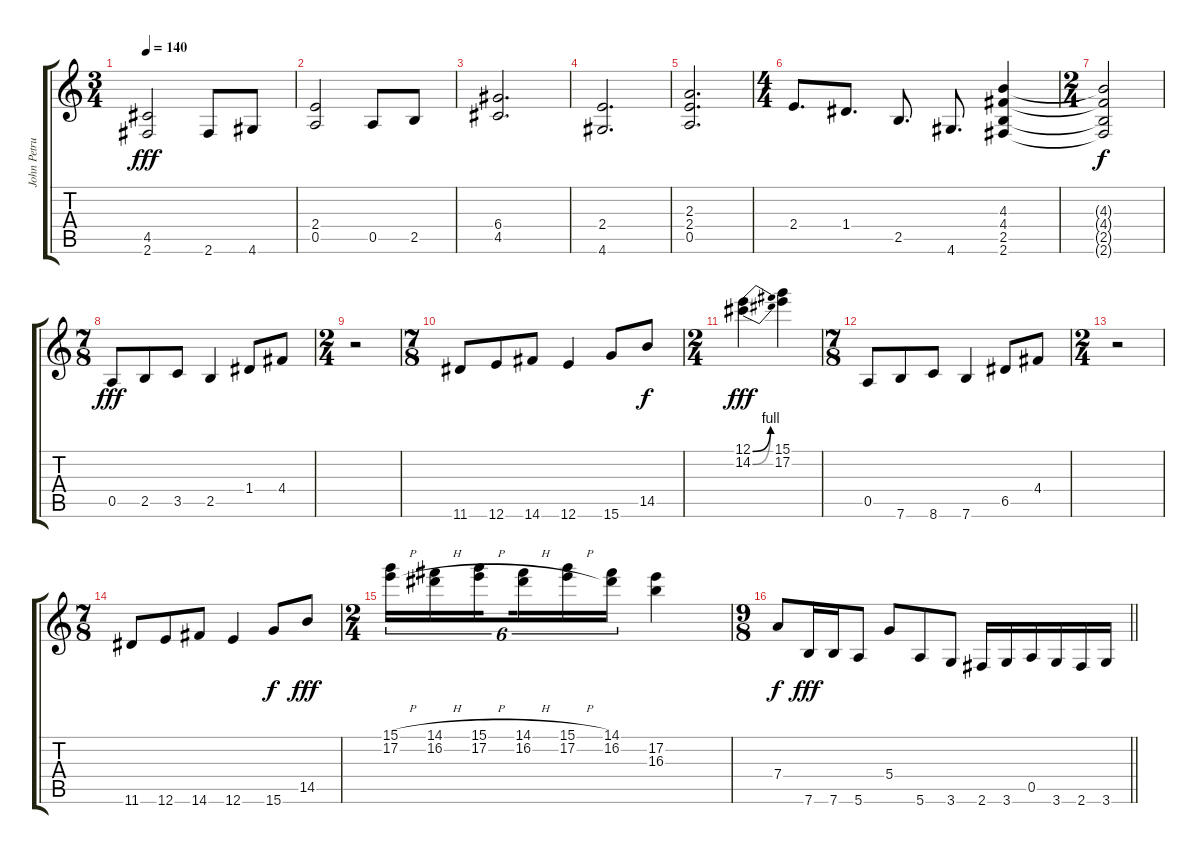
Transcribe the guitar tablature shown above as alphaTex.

\track ("John Petrucci" "John Petru") {instrument distortionguitar}
\staff {score tabs}
\tuning (E4 B3 G3 D3 A2 E2) {hide}
\ts (3 4)
\tempo 140
\clef g2
\ks c
(4.5 2.6).2{dy fff} 2.6.8 4.6.8 |
(2.4 0.5).2 0.5.8 2.5.8 |
(6.4 4.5).2{d} |
(2.4 4.6).2{d} |
(2.3 2.4 0.5).2{d} |
\ts (4 4)
2.4.8{d} 1.4.8{d} 2.5.8{d} 4.6.8{d} (4.3 4.4 2.5 2.6).4 |
\ts (2 4)
(4.3{t} 4.4{t} 2.5{t} 2.6{t}).2{dy f} |
\ts (7 8)
0.5.8{dy fff} 2.5.8 3.5.8 2.5.4 1.4.8 4.4.8 |
\ts (2 4)
r.2 |
\ts (7 8)
11.6.8 12.6.8 14.6.8 12.6.4 15.6.8 14.5.8{dy f} |
\ts (2 4)
(12.1{be (bend 0 0 60 4)} 14.2{be (bend 0 0 60 4)}).4{dy fff} (15.1 17.2).4 |
\ts (7 8)
0.5.8 7.6.8 8.6.8 7.6.4 6.5.8 4.4.8 |
\ts (2 4)
r.2 |
\ts (7 8)
11.6.8 12.6.8 14.6.8 12.6.4 15.6.8{dy f} 14.5.8{dy fff} |
\ts (2 4)
(15.1{h} 17.2{h}).16{tu (6 4)} (14.1{h} 16.2{h}).16{tu (6 4)} (15.1{h} 17.2{h}).16{tu (6 4) beam splitsecondary} (14.1{h} 16.2{h}).16{tu (6 4)} (15.1{h} 17.2{h}).16{tu (6 4)} (14.1 16.2).16{tu (6 4)} (17.2 16.3).4 |
\ts (9 8)
\barLineRight lightlight
7.4.8{dy f} 7.6.16{dy fff} 7.6.16 5.6.8 5.4.8 5.6.8 3.6.8 2.6.16 3.6.16 0.5.16 3.6.16 2.6.16 3.6.16
